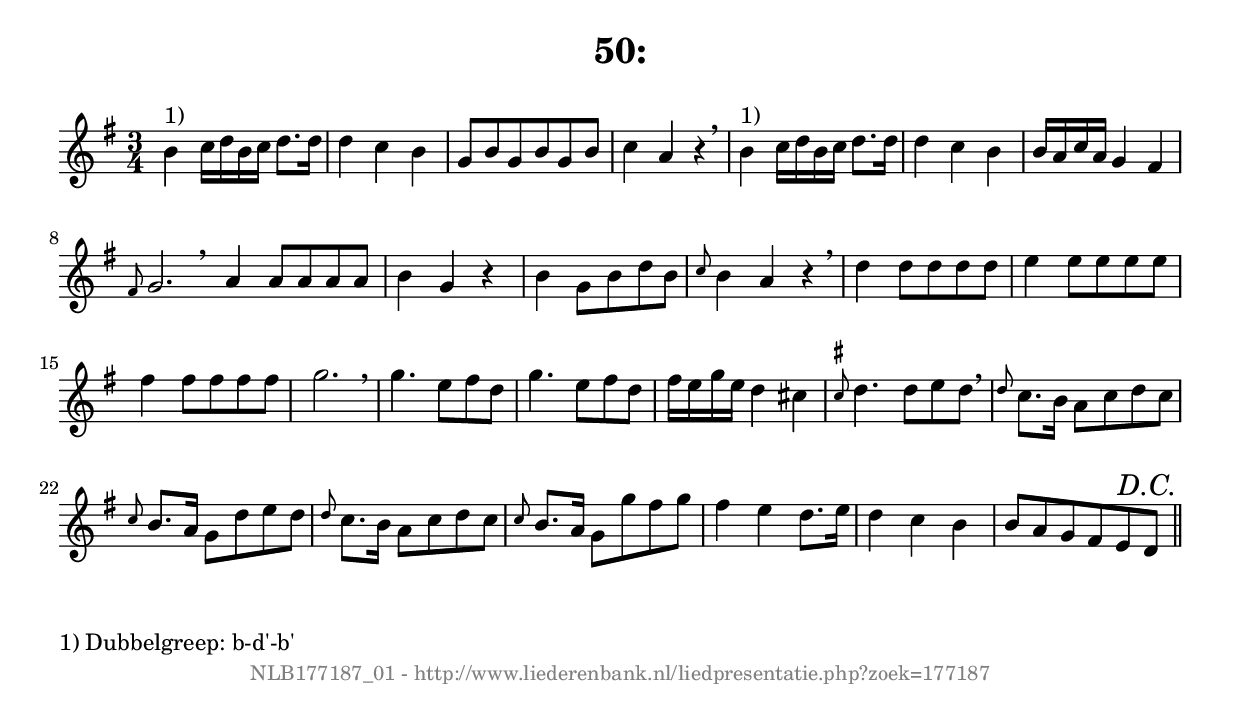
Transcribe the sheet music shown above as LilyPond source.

%
% produced by wce2krn 1.64 (7 June 2014)
%
\version"2.16"
#(append! paper-alist '(("long" . (cons (* 210 mm) (* 2000 mm)))))
#(set-default-paper-size "long")
sb = {\breathe}
mBreak = {\breathe }
bBreak = {\breathe }
x = {\once\override NoteHead #'style = #'cross }
gl=\glissando
itime={\override Staff.TimeSignature #'stencil = ##f }
ficta = {\once\set suggestAccidentals = ##t}
fine = {\once\override Score.RehearsalMark #'self-alignment-X = #1 \mark \markup {\italic{Fine}}}
dc = {\once\override Score.RehearsalMark #'self-alignment-X = #1 \mark \markup {\italic{D.C.}}}
dcf = {\once\override Score.RehearsalMark #'self-alignment-X = #1 \mark \markup {\italic{D.C. al Fine}}}
dcc = {\once\override Score.RehearsalMark #'self-alignment-X = #1 \mark \markup {\italic{D.C. al Coda}}}
ds = {\once\override Score.RehearsalMark #'self-alignment-X = #1 \mark \markup {\italic{D.S.}}}
dsf = {\once\override Score.RehearsalMark #'self-alignment-X = #1 \mark \markup {\italic{D.S. al Fine}}}
dsc = {\once\override Score.RehearsalMark #'self-alignment-X = #1 \mark \markup {\italic{D.S. al Coda}}}
pv = {\set Score.repeatCommands = #'((volta "1"))}
sv = {\set Score.repeatCommands = #'((volta "2"))}
tv = {\set Score.repeatCommands = #'((volta "3"))}
qv = {\set Score.repeatCommands = #'((volta "4"))}
xv = {\set Score.repeatCommands = #'((volta #f))}
\header{ tagline = ""
title = "50:"
}
\score {{
\key g \major
\relative g'
{
\set melismaBusyProperties = #'()
\time 3/4
\tempo 4=120
\override Score.MetronomeMark #'transparent = ##t
\override Score.RehearsalMark #'break-visibility = #(vector #t #t #f)
b4^"1)" c16 d b c d8. d16 d4 c b g8 b g b g b c4 a r \sb b4^"1)" c16 d b c d8. d16 d4 c b b16 a c a g4 fis \grace { fis8 } g2. \bar ":|:" \bBreak
a4 a8 a a a b4 g r b g8 b d b \grace { c8 } b4 a r \sb d d8 d d d e4 e8 e e e fis4 fis8 fis fis fis g2. \mBreak \bar "|"
g4. e8 fis d g4. e8 fis d fis16 e g e d4 cis \grace { \ficta cis8 } d4. d8 e d \mBreak \bar "|"
\grace { d8 } c8. b16 a8 c d c \grace { c8 } b8. a16 g8 d' e d \grace { d8 } c8. b16 a8 c d c \grace { c8 } b8. a16 g8 g' fis g fis4 e d8. e16 d4 c b b8 a g fis e d\dc \bar "||"
 }}
 \midi { }
 \layout {
            indent = 0.0\cm
}
}
\markup { \wordwrap-string #" 
1) Dubbelgreep: b-d'-b'
"}
\markup { \vspace #0 } \markup { \with-color #grey \fill-line { \center-column { \smaller "NLB177187_01 - http://www.liederenbank.nl/liedpresentatie.php?zoek=177187" } } }
